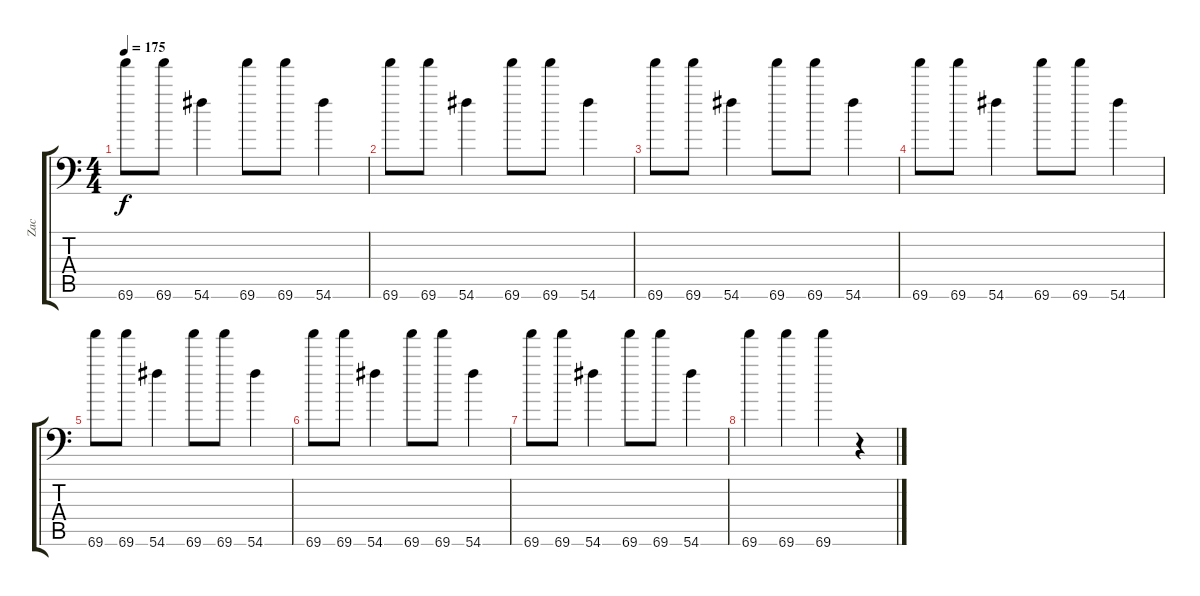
\track ("Zac" "Zac") {instrument acousticgrandpiano}
\staff {score tabs}
\tuning (C-1 C-1 C-1 C-1 C-1 C-1) {hide}
\ts (4 4)
\tempo 175
\clef f4
\ks c
69.6.8{dy f} 69.6.8 54.6.4 69.6.8 69.6.8 54.6.4 |
69.6.8 69.6.8 54.6.4 69.6.8 69.6.8 54.6.4 |
69.6.8 69.6.8 54.6.4 69.6.8 69.6.8 54.6.4 |
69.6.8 69.6.8 54.6.4 69.6.8 69.6.8 54.6.4 |
69.6.8 69.6.8 54.6.4 69.6.8 69.6.8 54.6.4 |
69.6.8 69.6.8 54.6.4 69.6.8 69.6.8 54.6.4 |
69.6.8 69.6.8 54.6.4 69.6.8 69.6.8 54.6.4 |
69.6.4 69.6.4 69.6.4 r.4
